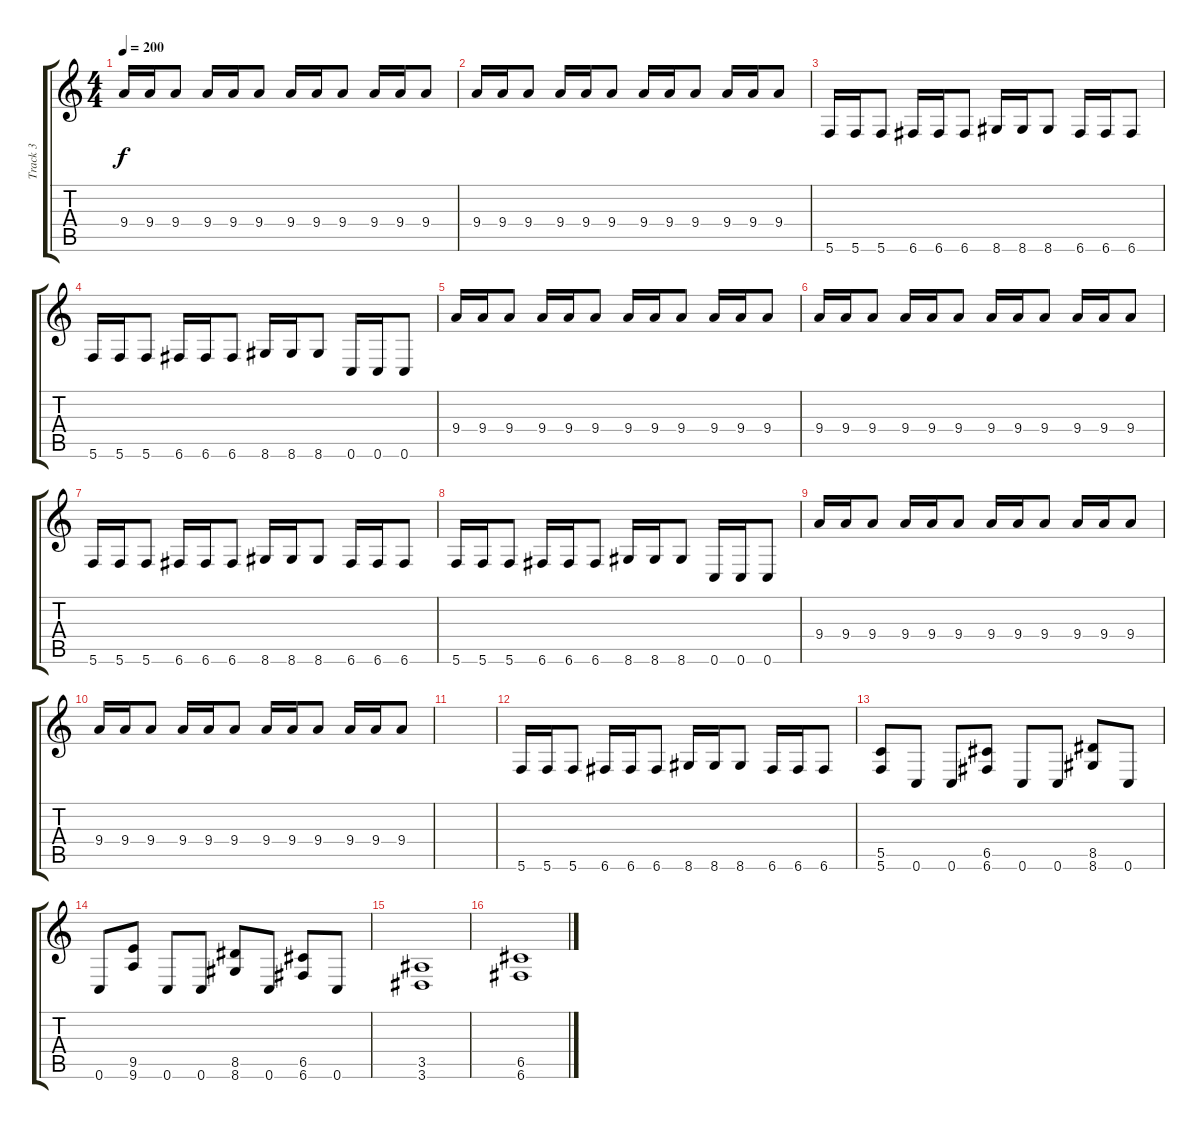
\track ("Track 3" "Track 3") {instrument distortionguitar}
\staff {score tabs}
\tuning (D4 A3 F3 C3 G2 C2) {hide}
\ts (4 4)
\tempo 200
\clef g2
\ks c
9.4.16{dy f} 9.4.16 9.4.8 9.4.16 9.4.16 9.4.8 9.4.16 9.4.16 9.4.8 9.4.16 9.4.16 9.4.8 |
9.4.16 9.4.16 9.4.8 9.4.16 9.4.16 9.4.8 9.4.16 9.4.16 9.4.8 9.4.16 9.4.16 9.4.8 |
5.6.16 5.6.16 5.6.8 6.6.16 6.6.16 6.6.8 8.6.16 8.6.16 8.6.8 6.6.16 6.6.16 6.6.8 |
5.6.16 5.6.16 5.6.8 6.6.16 6.6.16 6.6.8 8.6.16 8.6.16 8.6.8 0.6.16 0.6.16 0.6.8 |
9.4.16 9.4.16 9.4.8 9.4.16 9.4.16 9.4.8 9.4.16 9.4.16 9.4.8 9.4.16 9.4.16 9.4.8 |
9.4.16 9.4.16 9.4.8 9.4.16 9.4.16 9.4.8 9.4.16 9.4.16 9.4.8 9.4.16 9.4.16 9.4.8 |
5.6.16 5.6.16 5.6.8 6.6.16 6.6.16 6.6.8 8.6.16 8.6.16 8.6.8 6.6.16 6.6.16 6.6.8 |
5.6.16 5.6.16 5.6.8 6.6.16 6.6.16 6.6.8 8.6.16 8.6.16 8.6.8 0.6.16 0.6.16 0.6.8 |
9.4.16 9.4.16 9.4.8 9.4.16 9.4.16 9.4.8 9.4.16 9.4.16 9.4.8 9.4.16 9.4.16 9.4.8 |
9.4.16 9.4.16 9.4.8 9.4.16 9.4.16 9.4.8 9.4.16 9.4.16 9.4.8 9.4.16 9.4.16 9.4.8 |
|
5.6.16 5.6.16 5.6.8 6.6.16 6.6.16 6.6.8 8.6.16 8.6.16 8.6.8 6.6.16 6.6.16 6.6.8 |
(5.5 5.6).8 0.6.8 0.6.8 (6.5 6.6).8 0.6.8 0.6.8 (8.5 8.6).8 0.6.8 |
0.6.8 (9.5 9.6).8 0.6.8 0.6.8 (8.5 8.6).8 0.6.8 (6.5 6.6).8 0.6.8 |
(3.5 3.6).1 |
(6.5 6.6).1
